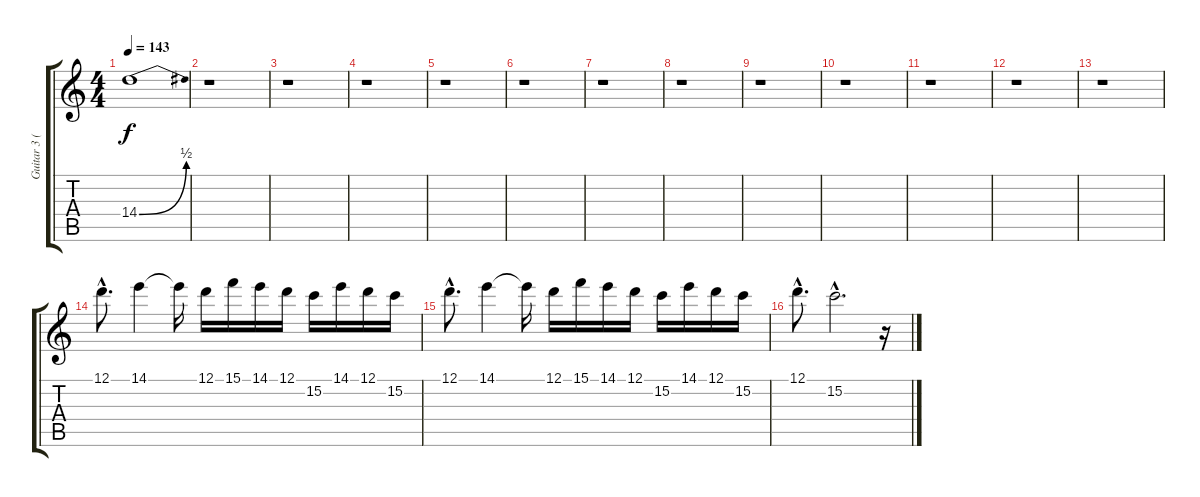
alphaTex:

\track ("Guitar 3 (Lead)" "Guitar 3 (") {instrument overdrivenguitar}
\staff {score tabs}
\tuning (D4 A3 F3 C3 G2 D2) {hide}
\ts (4 4)
\tempo 143
\clef g2
\ks c
14.4{be (bend 0 0 60 2)}.1{dy f} |
r.1 |
r.1 |
r.1 |
r.1 |
r.1 |
r.1 |
r.1 |
r.1 |
r.1 |
r.1 |
r.1 |
r.1 |
12.1{hac}.8{d} 14.1.4 14.1{t}.16 12.1.16 15.1.16 14.1.16 12.1.16 15.2.16 14.1.16 12.1.16 15.2.16 |
12.1{hac}.8{d} 14.1.4 14.1{t}.16 12.1.16 15.1.16 14.1.16 12.1.16 15.2.16 14.1.16 12.1.16 15.2.16 |
12.1{hac}.8{d} 15.2{hac}.2{d} r.16
